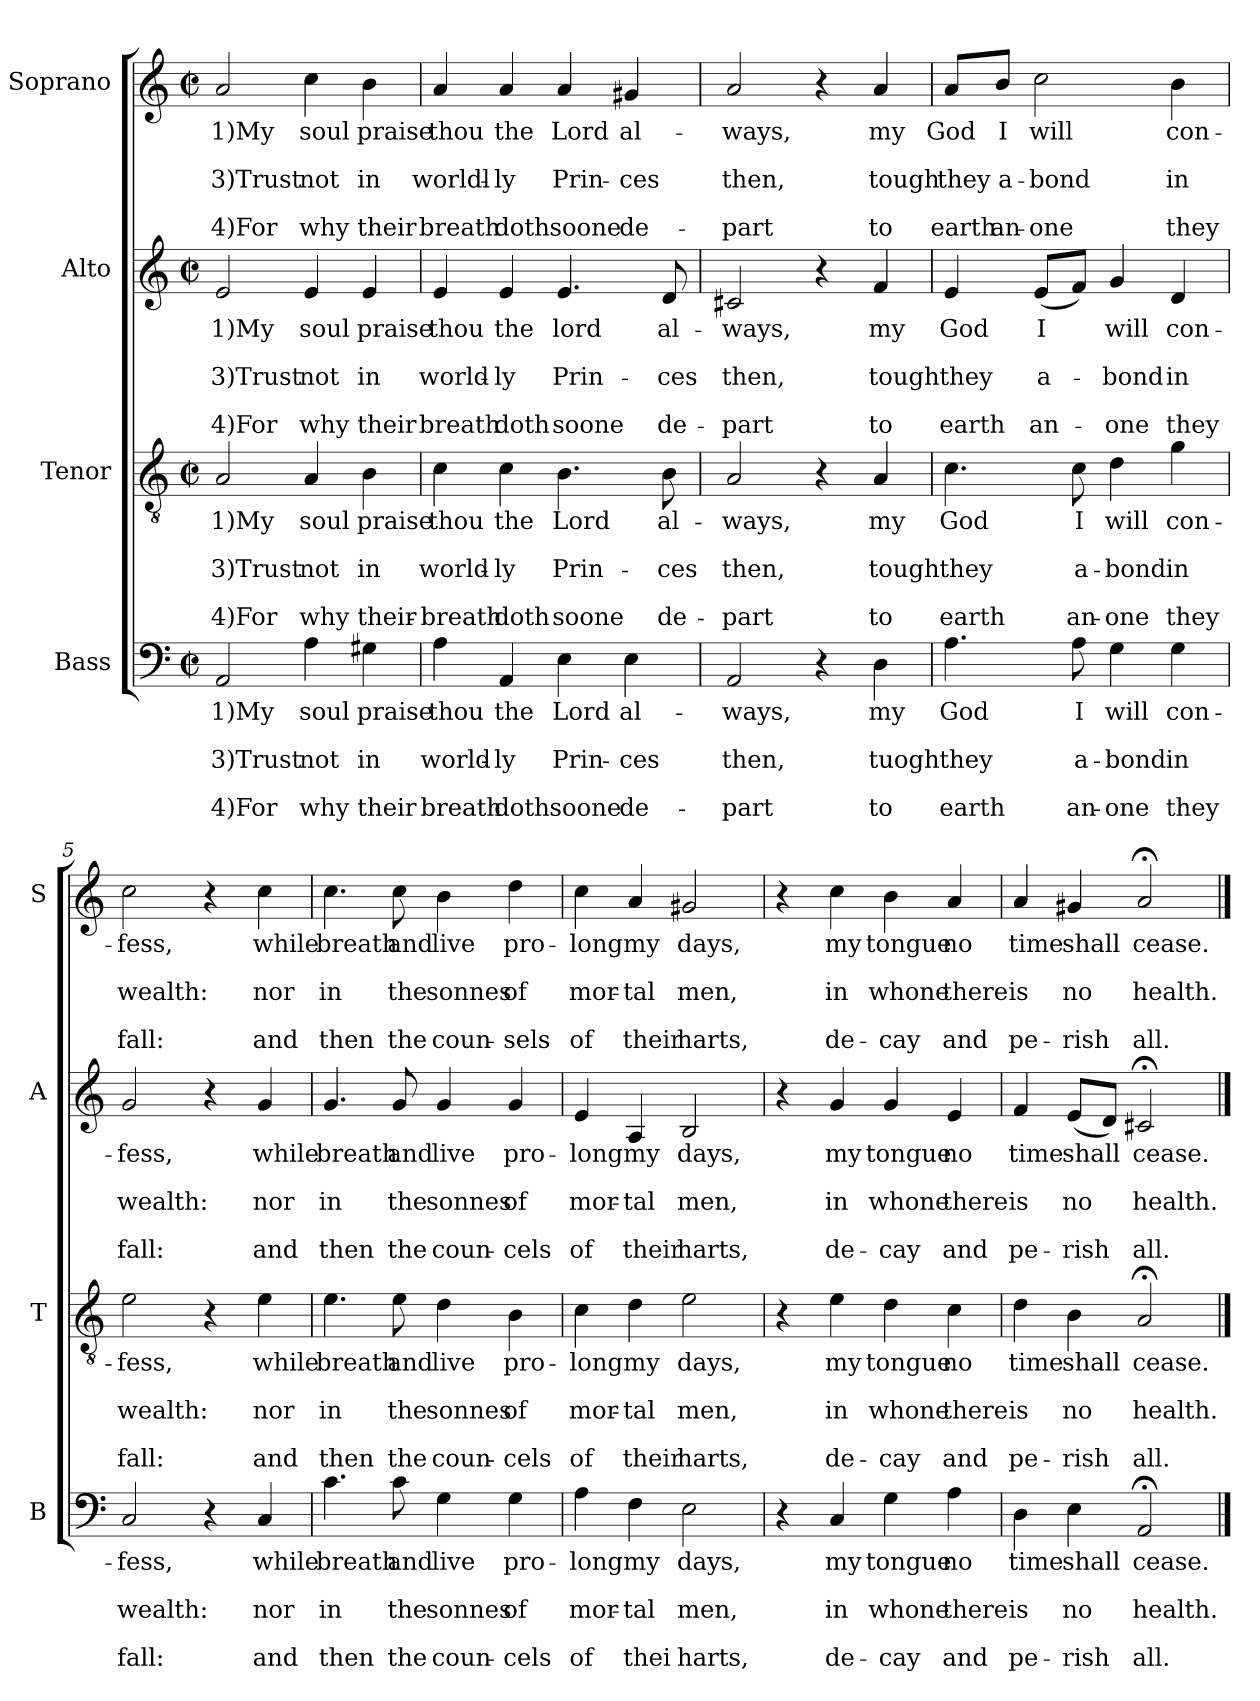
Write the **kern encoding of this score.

**kern	**text	**text	**text	**text	**text	**kern	**text	**text	**text	**text	**text	**kern	**text	**text	**text	**text	**text	**kern	**text	**text	**text	**text	**text
*part4	*part4	*part4	*part4	*part4	*part4	*part3	*part3	*part3	*part3	*part3	*part3	*part2	*part2	*part2	*part2	*part2	*part2	*part1	*part1	*part1	*part1	*part1	*part1
*staff4	*staff4	*staff4	*staff4	*staff4	*staff4	*staff3	*staff3	*staff3	*staff3	*staff3	*staff3	*staff2	*staff2	*staff2	*staff2	*staff2	*staff2	*staff1	*staff1	*staff1	*staff1	*staff1	*staff1
*I"Bass	*	*	*	*	*	*I"Tenor	*	*	*	*	*	*I"Alto	*	*	*	*	*	*I"Soprano	*	*	*	*	*
*I'B	*	*	*	*	*	*I'T	*	*	*	*	*	*I'A	*	*	*	*	*	*I'S	*	*	*	*	*
*clefF4	*	*	*	*	*	*clefGv2	*	*	*	*	*	*clefG2	*	*	*	*	*	*clefG2	*	*	*	*	*
*k[]	*	*	*	*	*	*k[]	*	*	*	*	*	*k[]	*	*	*	*	*	*k[]	*	*	*	*	*
*C:	*	*	*	*	*	*C:	*	*	*	*	*	*C:	*	*	*	*	*	*C:	*	*	*	*	*
*M2/2	*	*	*	*	*	*M2/2	*	*	*	*	*	*M2/2	*	*	*	*	*	*M2/2	*	*	*	*	*
*met(c|)	*	*	*	*	*	*met(c|)	*	*	*	*	*	*met(c|)	*	*	*	*	*	*met(c|)	*	*	*	*	*
=1	=1	=1	=1	=1	=1	=1	=1	=1	=1	=1	=1	=1	=1	=1	=1	=1	=1	=1	=1	=1	=1	=1	=1
2AA/	1)My	.	3)Trust	.	4)For	2A/	1)My	.	3)Trust	.	4)For	2e/	1)My	.	3)Trust	.	4)For	2a/	1)My	.	3)Trust	.	4)For
4A\	soul	.	not	.	why	4A/	soul	.	not	.	why	4e/	soul	.	not	.	why	4cc\	soul	.	not	.	why
4G#X\	praise	.	in	.	their	4B\	praise	.	in	.	their-	4e/	praise	.	in	.	their	4b\	praise	.	in	.	their
=2	=2	=2	=2	=2	=2	=2	=2	=2	=2	=2	=2	=2	=2	=2	=2	=2	=2	=2	=2	=2	=2	=2	=2
4A\	thou	.	world-	.	breath	4c\	thou	.	world-	.	-breath	4e/	thou	.	world-	.	breath	4a/	thou	.	worldl-	.	breath
4AA/	the	.	-ly	.	doth	4c\	the	.	-ly	.	doth	4e/	the	.	-ly	.	doth	4a/	the	.	-ly	.	doth
4E\	Lord	.	Prin-	.	soone	4.B\	Lord	.	Prin-	.	soone	4.e/	lord	.	Prin-	.	soone	4a/	Lord	.	Prin-	.	soone
4E\	al-	.	-ces	.	de-	.	.	.	.	.	.	.	.	.	.	.	.	4g#X/	al-	.	-ces	.	de-
.	.	.	.	.	.	8B\	al-	.	-ces	.	de-	8d/	al-	.	-ces	.	de-	.	.	.	.	.	.
=3	=3	=3	=3	=3	=3	=3	=3	=3	=3	=3	=3	=3	=3	=3	=3	=3	=3	=3	=3	=3	=3	=3	=3
2AA/	-ways,	.	then,	.	-part	2A/	-ways,	.	then,	.	-part	2c#X/	-ways,	.	then,	.	-part	2a/	-ways,	.	then,	.	-part
4r	.	.	.	.	.	4r	.	.	.	.	.	4r	.	.	.	.	.	4r	.	.	.	.	.
4D\	my	.	tuogh	.	to	4A/	my	.	tough	.	to	4f/	my	.	tough	.	to	4a/	my	.	tough	.	to
!!LO:LB:g=z
=4	=4	=4	=4	=4	=4	=4	=4	=4	=4	=4	=4	=4	=4	=4	=4	=4	=4	=4	=4	=4	=4	=4	=4
4.A\	God	.	they	.	earth	4.c\	God	.	they	.	earth	4e/	God	.	they	.	earth	8a/L	God	.	they	.	earth
.	.	.	.	.	.	.	.	.	.	.	.	.	.	.	.	.	.	8b/J	I	.	a-	.	an-
.	.	.	.	.	.	.	.	.	.	.	.	(8e/L	I	.	a-	.	an-	2cc\	will	.	-bond	.	-one
8A\	I	.	a-	.	an-	8c\	I	.	a-	.	an-	8f/J)	.	.	.	.	.	.	.	.	.	.	.
4G\	will	.	-bond	.	-one	4d\	will	.	-bond	.	-one	4g/	will	.	-bond	.	-one	.	.	.	.	.	.
4G\	con-	.	in	.	they	4g\	con-	.	in	.	they	4d/	con-	.	in	.	they	4b\	con-	.	in	.	they
=5	=5	=5	=5	=5	=5	=5	=5	=5	=5	=5	=5	=5	=5	=5	=5	=5	=5	=5	=5	=5	=5	=5	=5
2C/	-fess,	.	wealth:	.	fall:	2e\	-fess,	.	wealth:	.	fall:	2g/	-fess,	.	wealth:	.	fall:	2cc\	-fess,	.	wealth:	.	fall:
4r	.	.	.	.	.	4r	.	.	.	.	.	4r	.	.	.	.	.	4r	.	.	.	.	.
4C/	while	.	nor	.	and	4e\	while	.	nor	.	and	4g/	while	.	nor	.	and	4cc\	while	.	nor	.	and
=6	=6	=6	=6	=6	=6	=6	=6	=6	=6	=6	=6	=6	=6	=6	=6	=6	=6	=6	=6	=6	=6	=6	=6
4.c\	breath	.	in	.	then	4.e\	breath	.	in	.	then	4.g/	breath	.	in	.	then	4.cc\	breath	.	in	.	then
8c\	and	.	the	.	the	8e\	and	.	the	.	the	8g/	and	.	the	.	the	8cc\	and	.	the	.	the
4G\	live	.	sonnes	.	coun-	4d\	live	.	sonnes	.	coun-	4g/	live	.	sonnes	.	coun-	4b\	live	.	sonnes	.	coun-
4G\	pro-	.	of	.	-cels	4B\	pro-	.	of	.	-cels	4g/	pro-	.	of	.	-cels	4dd\	pro-	.	of	.	-sels
!!LO:PB:g=z
=7	=7	=7	=7	=7	=7	=7	=7	=7	=7	=7	=7	=7	=7	=7	=7	=7	=7	=7	=7	=7	=7	=7	=7
4A\	-long	.	mor-	.	of	4c\	-long	.	mor-	.	of	4e/	-long	.	mor-	.	of	4cc\	-long	.	mor-	.	of
4F\	my	.	-tal	.	thei	4d\	my	.	-tal	.	their	4A/	my	.	-tal	.	their	4a/	my	.	-tal	.	their
2E\	days,	.	men,	.	harts,	2e\	days,	.	men,	.	harts,	2B/	days,	.	men,	.	harts,	2g#X/	days,	.	men,	.	harts,
=8	=8	=8	=8	=8	=8	=8	=8	=8	=8	=8	=8	=8	=8	=8	=8	=8	=8	=8	=8	=8	=8	=8	=8
4r	.	.	.	.	.	4r	.	.	.	.	.	4r	.	.	.	.	.	4r	.	.	.	.	.
4C/	my	.	in	.	de-	4e\	my	.	in	.	de-	4g/	my	.	in	.	de-	4cc\	my	.	in	.	de-
4G\	tongue	.	whone	.	-cay	4d\	tongue	.	whone	.	-cay	4g/	tongue	.	whone	.	-cay	4b\	tongue	.	whone	.	-cay
4A\	no	.	there	.	and	4c\	no	.	there	.	and	4e/	no	.	there	.	and	4a/	no	.	there	.	and
=9	=9	=9	=9	=9	=9	=9	=9	=9	=9	=9	=9	=9	=9	=9	=9	=9	=9	=9	=9	=9	=9	=9	=9
4D\	time	.	is	.	pe-	4d\	time	.	is	.	pe-	4f/	time	.	is	.	pe-	4a/	time	.	is	.	pe-
4E\	shall	.	no	.	-rish	4B\	shall	.	no	.	-rish	(8e/L	shall	.	no	.	-rish	4g#X/	shall	.	no	.	-rish
.	.	.	.	.	.	.	.	.	.	.	.	8d/J)	.	.	.	.	.	.	.	.	.	.	.
2AA;</	cease.	.	health.	.	all.	2A;/	cease.	.	health.	.	all.	2c#X;</	cease.	.	health.	.	all.	2a;</	cease.	.	health.	.	all.
==	==	==	==	==	==	==	==	==	==	==	==	==	==	==	==	==	==	==	==	==	==	==	==
*-	*-	*-	*-	*-	*-	*-	*-	*-	*-	*-	*-	*-	*-	*-	*-	*-	*-	*-	*-	*-	*-	*-	*-
